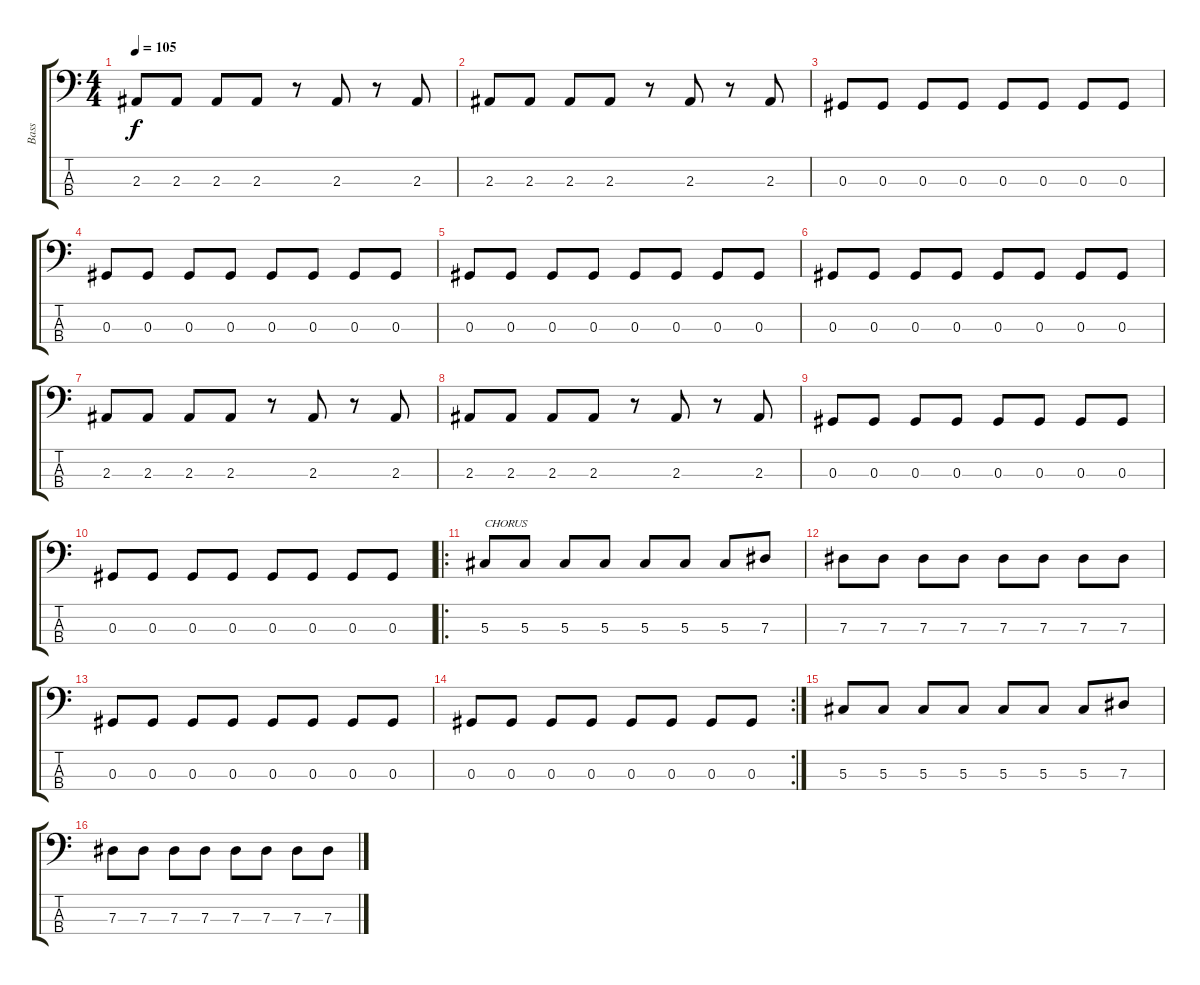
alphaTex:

\track ("Bass" "Bass") {instrument electricbassfinger}
\staff {score tabs}
\tuning (Gb2 Db2 Ab1 Eb1) {hide}
\ts (4 4)
\tempo 105
\clef f4
\ks c
2.3.8{dy f} 2.3.8 2.3.8 2.3.8 r.8 2.3.8 r.8 2.3.8 |
2.3.8 2.3.8 2.3.8 2.3.8 r.8 2.3.8 r.8 2.3.8 |
0.3.8 0.3.8 0.3.8 0.3.8 0.3.8 0.3.8 0.3.8 0.3.8 |
0.3.8 0.3.8 0.3.8 0.3.8 0.3.8 0.3.8 0.3.8 0.3.8 |
0.3.8 0.3.8 0.3.8 0.3.8 0.3.8 0.3.8 0.3.8 0.3.8 |
0.3.8 0.3.8 0.3.8 0.3.8 0.3.8 0.3.8 0.3.8 0.3.8 |
2.3.8 2.3.8 2.3.8 2.3.8 r.8 2.3.8 r.8 2.3.8 |
2.3.8 2.3.8 2.3.8 2.3.8 r.8 2.3.8 r.8 2.3.8 |
0.3.8 0.3.8 0.3.8 0.3.8 0.3.8 0.3.8 0.3.8 0.3.8 |
0.3.8 0.3.8 0.3.8 0.3.8 0.3.8 0.3.8 0.3.8 0.3.8 |
\ro
5.3.8{txt "CHORUS"} 5.3.8 5.3.8 5.3.8 5.3.8 5.3.8 5.3.8 7.3.8 |
7.3.8 7.3.8 7.3.8 7.3.8 7.3.8 7.3.8 7.3.8 7.3.8 |
0.3.8 0.3.8 0.3.8 0.3.8 0.3.8 0.3.8 0.3.8 0.3.8 |
\rc 2
0.3.8 0.3.8 0.3.8 0.3.8 0.3.8 0.3.8 0.3.8 0.3.8 |
5.3.8 5.3.8 5.3.8 5.3.8 5.3.8 5.3.8 5.3.8 7.3.8 |
7.3.8 7.3.8 7.3.8 7.3.8 7.3.8 7.3.8 7.3.8 7.3.8
